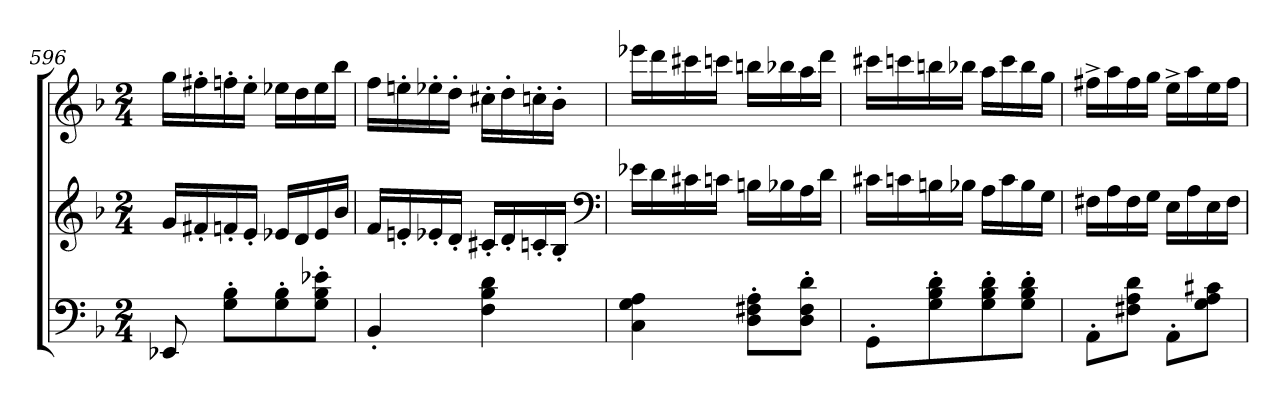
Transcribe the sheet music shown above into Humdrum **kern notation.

**kern	**kern	**kern
*part3	*part2	*part1
*staff3	*staff2	*staff1
*clefF4	*clefG2	*clefG2
*k[b-]	*k[b-]	*k[b-]
*M2/4	*M2/4	*M2/4
=596	=596	=596
8EE-X	16gLL	16ggLL
.	16f#X'>	16ff#X'>
8B-'> 8G'>L	16fn'>	16ffn'>
.	16e'>JJ	16ee'>JJ
8B-'> 8G'>	16e-XLL	16ee-XLL
.	16d	16dd
8e-'> 8B-'> 8G'>J	16e-	16ee-
.	16b-JJ	16bb-JJ
=597	=597	=597
4BB-'>	16fLL	16ffLL
.	16en'>	16een'>
.	16e-X'>	16ee-X'>
.	16d'>JJ	16dd'>JJ
4d 4B- 4F	16c#X'>LL	16cc#X'>LL
.	16d'>	16dd'>
.	16cn'>	16ccn'>
.	16B-'>JJ	16b-'>JJ
*	*clefF4	*
=598	=598	=598
4A 4G 4C	16e-XLL	16eee-XLL
.	16d	16ddd
.	16c#X	16ccc#X
.	16cnJJ	16cccnJJ
8A'> 8F#X'> 8D'>L	16BnLL	16bbnLL
.	16B-X	16bb-X
8d'> 8F#'> 8D'>J	16A	16aa
.	16dJJ	16dddJJ
=599	=599	=599
8GG'>L	16c#XLL	16ccc#XLL
.	16cn	16cccn
8d'> 8B-'> 8G'>	16Bn	16bbn
.	16B-XJJ	16bb-XJJ
8d'> 8B-'> 8G'>	16ALL	16aaLL
.	16c	16ccc
8d'> 8B-'> 8G'>J	16B-	16bb-
.	16GJJ	16ggJJ
=600	=600	=600
8AA'>L	16F#XLL	16ff#X^>LL
.	16A	16aa
8d 8A 8F#XJ	16F#	16ff#
.	16GJJ	16ggJJ
8AA'>L	16ELL	16ee^>LL
.	16A	16aa
8c#X 8A 8GJ	16E	16ee
.	16F#JJ	16ff#JJ
=	=	=
*-	*-	*-
